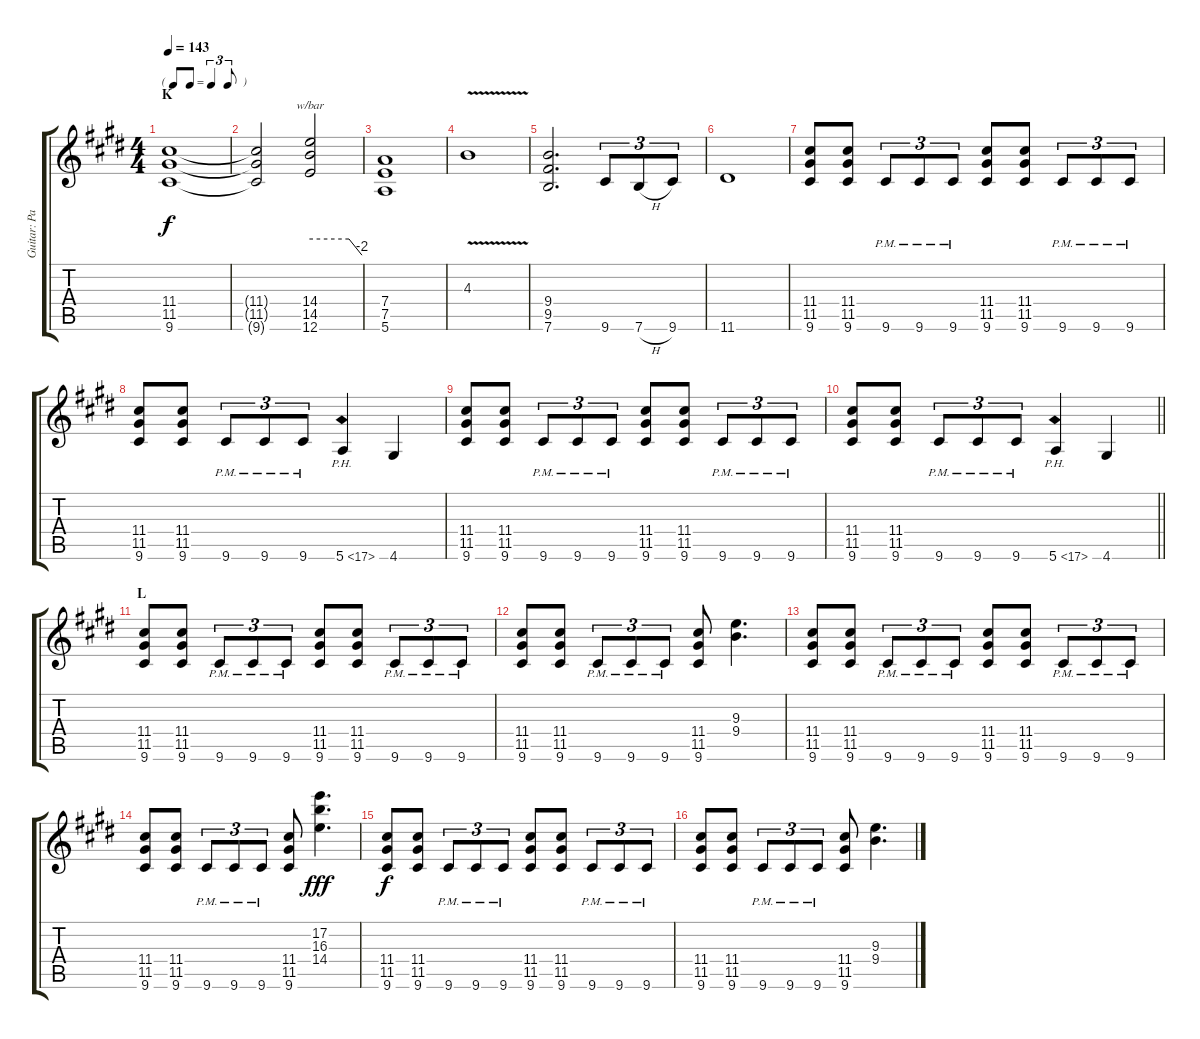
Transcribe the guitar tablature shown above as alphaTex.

\track ("Guitar: Paul" "Guitar: Pa") {instrument distortionguitar}
\staff {score tabs}
\tuning (E4 B3 G3 D3 A2 E2) {hide}
\ts (4 4)
\tf triplet8th
\section ("" "K")
\tempo 143
\clef g2
\ks e
(11.4 11.5 9.6).1{dy f} |
(11.4{t} 11.5{t} 9.6{t}).2 (14.4 14.5 12.6).2{tbe (custom default 0 0 45 0 60 -8)} |
(7.4 7.5 5.6).1 |
4.3{v}.1 |
(9.4 9.5 7.6).2{d} 9.6.8{tu (3 2)} 7.6{h}.8{tu (3 2)} 9.6.8{tu (3 2)} |
11.6.1 |
(11.4 11.5 9.6).8 (11.4 11.5 9.6).8 9.6{pm}.8{tu (3 2)} 9.6{pm}.8{tu (3 2)} 9.6{pm}.8{tu (3 2)} (11.4 11.5 9.6).8 (11.4 11.5 9.6).8 9.6{pm}.8{tu (3 2)} 9.6{pm}.8{tu (3 2)} 9.6{pm}.8{tu (3 2)} |
(11.4 11.5 9.6).8 (11.4 11.5 9.6).8 9.6{pm}.8{tu (3 2)} 9.6{pm}.8{tu (3 2)} 9.6{pm}.8{tu (3 2)} 5.6{ph 12}.4 4.6.4 |
(11.4 11.5 9.6).8 (11.4 11.5 9.6).8 9.6{pm}.8{tu (3 2)} 9.6{pm}.8{tu (3 2)} 9.6{pm}.8{tu (3 2)} (11.4 11.5 9.6).8 (11.4 11.5 9.6).8 9.6{pm}.8{tu (3 2)} 9.6{pm}.8{tu (3 2)} 9.6{pm}.8{tu (3 2)} |
\barLineRight lightlight
(11.4 11.5 9.6).8 (11.4 11.5 9.6).8 9.6{pm}.8{tu (3 2)} 9.6{pm}.8{tu (3 2)} 9.6{pm}.8{tu (3 2)} 5.6{ph 12}.4 4.6.4 |
\section ("" "L")
(11.4 11.5 9.6).8 (11.4 11.5 9.6).8 9.6{pm}.8{tu (3 2)} 9.6{pm}.8{tu (3 2)} 9.6{pm}.8{tu (3 2)} (11.4 11.5 9.6).8 (11.4 11.5 9.6).8 9.6{pm}.8{tu (3 2)} 9.6{pm}.8{tu (3 2)} 9.6{pm}.8{tu (3 2)} |
(11.4 11.5 9.6).8 (11.4 11.5 9.6).8 9.6{pm}.8{tu (3 2)} 9.6{pm}.8{tu (3 2)} 9.6{pm}.8{tu (3 2)} (11.4 11.5 9.6).8 (9.3 9.4).4{d} |
(11.4 11.5 9.6).8 (11.4 11.5 9.6).8 9.6{pm}.8{tu (3 2)} 9.6{pm}.8{tu (3 2)} 9.6{pm}.8{tu (3 2)} (11.4 11.5 9.6).8 (11.4 11.5 9.6).8 9.6{pm}.8{tu (3 2)} 9.6{pm}.8{tu (3 2)} 9.6{pm}.8{tu (3 2)} |
(11.4 11.5 9.6).8 (11.4 11.5 9.6).8 9.6{pm}.8{tu (3 2)} 9.6{pm}.8{tu (3 2)} 9.6{pm}.8{tu (3 2)} (11.4 11.5 9.6).8 (17.2 16.3 14.4).4{d dy fff} |
(11.4 11.5 9.6).8{dy f} (11.4 11.5 9.6).8 9.6{pm}.8{tu (3 2)} 9.6{pm}.8{tu (3 2)} 9.6{pm}.8{tu (3 2)} (11.4 11.5 9.6).8 (11.4 11.5 9.6).8 9.6{pm}.8{tu (3 2)} 9.6{pm}.8{tu (3 2)} 9.6{pm}.8{tu (3 2)} |
(11.4 11.5 9.6).8 (11.4 11.5 9.6).8 9.6{pm}.8{tu (3 2)} 9.6{pm}.8{tu (3 2)} 9.6{pm}.8{tu (3 2)} (11.4 11.5 9.6).8 (9.3 9.4).4{d}
